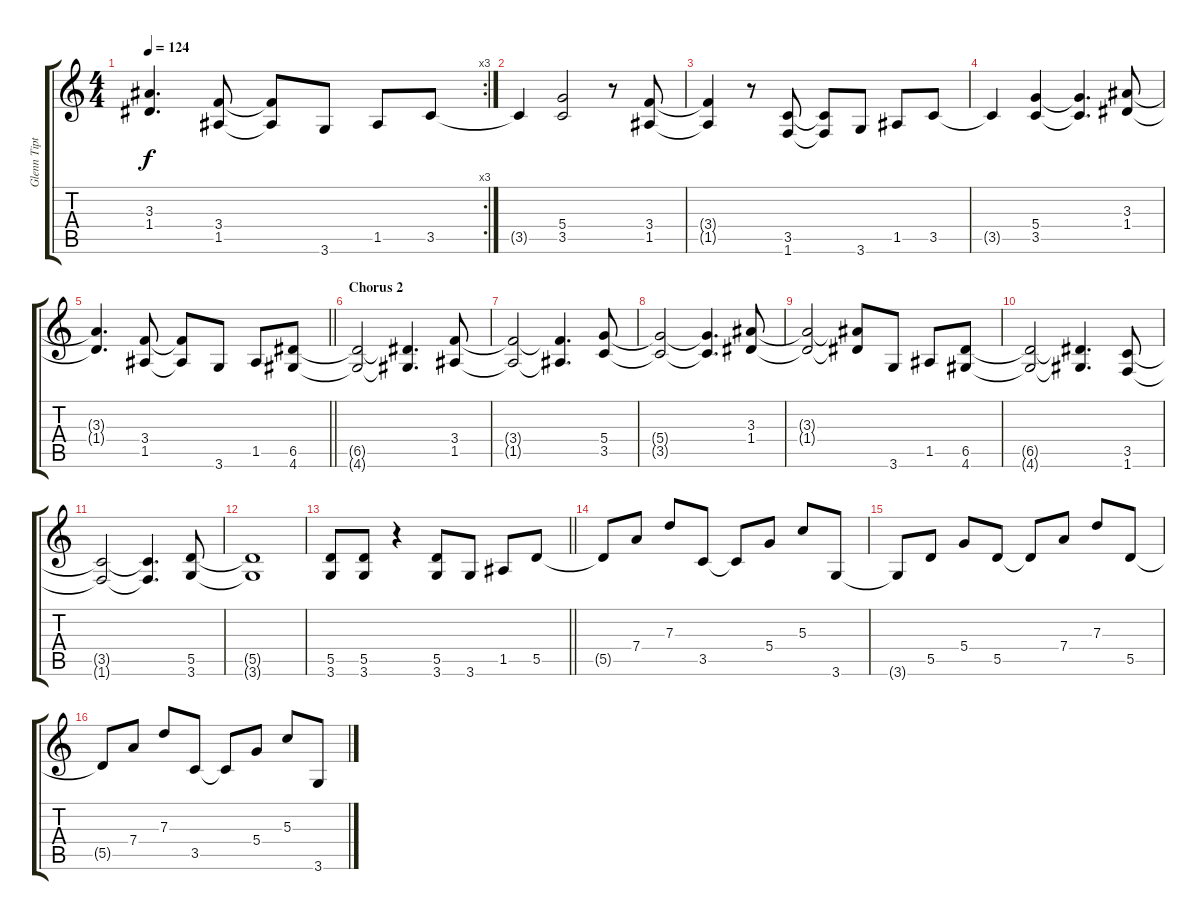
\track ("Glenn Tipton" "Glenn Tipt") {instrument overdrivenguitar}
\staff {score tabs}
\tuning (E4 B3 G3 D3 A2 E2) {hide}
\rc 3
\ts (4 4)
\tempo 124
\clef g2
\ks c
(3.3{t} 1.4{t}).4{d dy f} (3.4 1.5).8 (3.4{t} 1.5{t}).8 3.6.8 1.5.8 3.5.8 |
3.5{t}.4 (5.4 3.5).2 r.8 (3.4 1.5).8 |
(3.4{t} 1.5{t}).4 r.8 (3.5 1.6).8 (3.5{t} 1.6{t}).8 3.6.8 1.5.8 3.5.8 |
3.5{t}.4 (5.4 3.5).4 (5.4{t} 3.5{t}).4{d} (3.3 1.4).8 |
\barLineRight lightlight
(3.3{t} 1.4{t}).4{d} (3.4 1.5).8 (3.4{t} 1.5{t}).8 3.6.8 1.5.8 (6.5 4.6).8 |
\section ("" "Chorus 2")
(6.5{t} 4.6{t}).2 (6.5{t} 4.6{t}).4{d} (3.4 1.5).8 |
(3.4{t} 1.5{t}).2 (3.4{t} 1.5{t}).4{d} (5.4 3.5).8 |
(5.4{t} 3.5{t}).2 (5.4{t} 3.5{t}).4{d} (3.3 1.4).8 |
(3.3{t} 1.4{t}).2 (3.3{t} 1.4{t}).8 3.6.8 1.5.8 (6.5 4.6).8 |
(6.5{t} 4.6{t}).2 (6.5{t} 4.6{t}).4{d} (3.5 1.6).8 |
(3.5{t} 1.6{t}).2 (3.5{t} 1.6{t}).4{d} (5.5 3.6).8 |
(5.5{t} 3.6{t}).1 |
\barLineRight lightlight
(5.5 3.6).8 (5.5 3.6).8 r.4 (5.5 3.6).8 3.6.8 1.5.8 5.5.8 |
5.5{t}.8 7.4.8 7.3.8 3.5.8 3.5{t}.8 5.4.8 5.3.8 3.6.8 |
3.6{t}.8 5.5.8 5.4.8 5.5.8 5.5{t}.8 7.4.8 7.3.8 5.5.8 |
5.5{t}.8 7.4.8 7.3.8 3.5.8 3.5{t}.8 5.4.8 5.3.8 3.6.8
